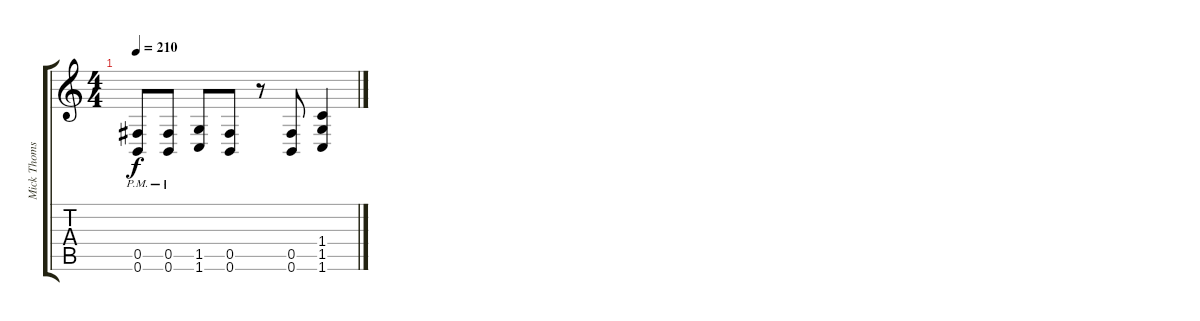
\track ("Mick Thomson" "Mick Thoms") {instrument distortionguitar}
\staff {score tabs}
\tuning (Db4 Ab3 E4 B2 Gb2 B1) {hide}
\ts (4 4)
\tempo 210
\clef g2
\ks c
(0.5{pm} 0.6{pm}).8{dy f} (0.5{pm} 0.6{pm}).8 (1.5 1.6).8 (0.5 0.6).8 r.8 (0.5 0.6).8 (1.4 1.5 1.6).4
